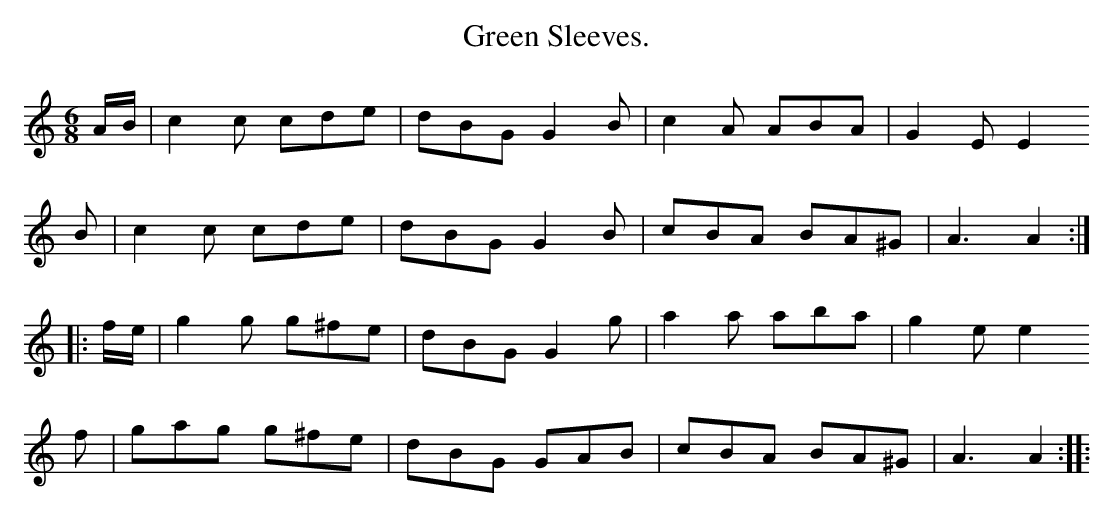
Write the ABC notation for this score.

X:1
T:Green Sleeves.
M:6/8
L:1/8
K:AMin
A/B/|c2c cde |dBG G2B|c2A ABA |G2E E2
B   |c2c cde |dBG G2B|cBA BA^G|A3  A2::
f/e/|g2g g^fe|dBG G2g|a2a aba |g2e e2
f   |gag g^fe|dBG GAB|cBA BA^G|A3  A2::
